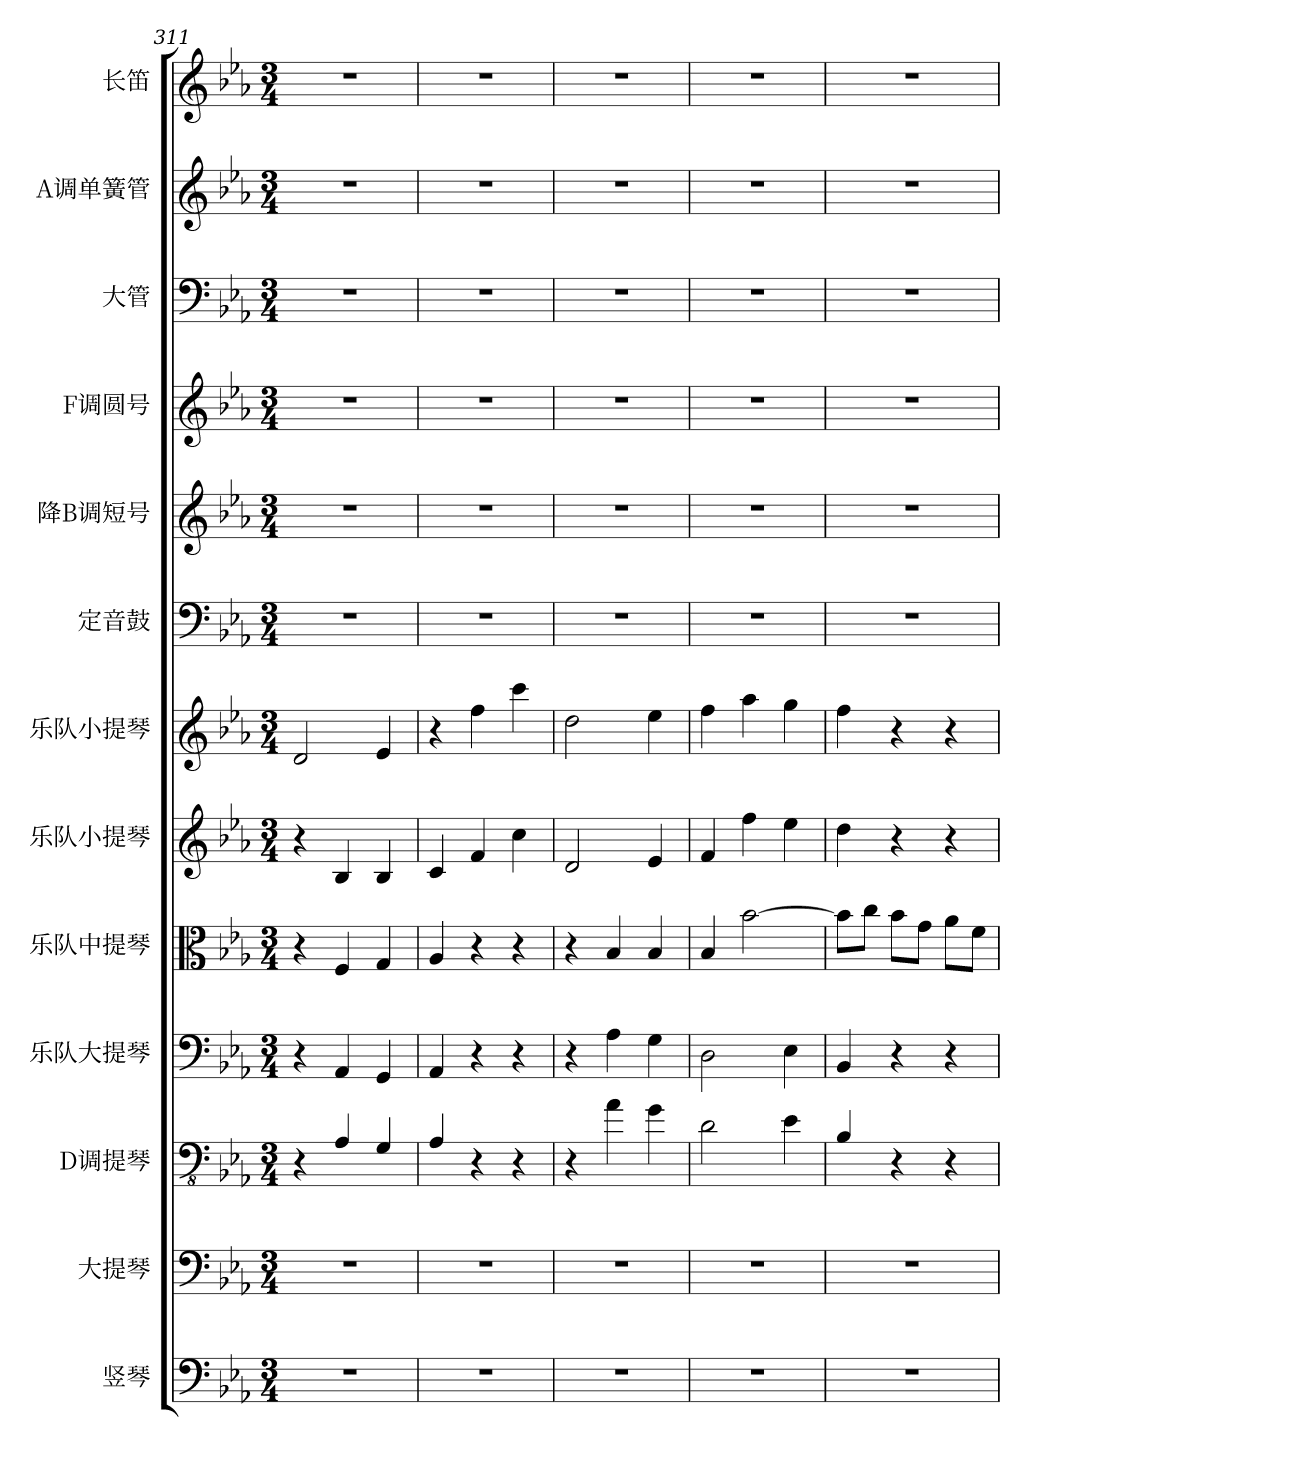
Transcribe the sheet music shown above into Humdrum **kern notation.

**kern	**kern	**kern	**kern	**kern	**kern	**kern	**kern	**kern	**kern	**kern	**kern	**kern
*part13	*part12	*part11	*part10	*part9	*part8	*part7	*part6	*part5	*part4	*part3	*part2	*part1
*staff13	*staff12	*staff11	*staff10	*staff9	*staff8	*staff7	*staff6	*staff5	*staff4	*staff3	*staff2	*staff1
*I"竖琴	*I"大提琴	*I"D调提琴	*I"乐队大提琴	*I"乐队中提琴	*I"乐队小提琴	*I"乐队小提琴	*I"定音鼓	*I"降B调短号	*I"F调圆号	*I"大管	*I"A调单簧管	*I"长笛
!!LO:PB:g=z
*clefF4	*clefF4	*clefFv4	*clefF4	*clefC3	*clefG2	*clefG2	*clefF4	*clefG2	*clefG2	*clefF4	*clefG2	*clefG2
*	*	*ITrd7c12	*	*	*	*	*	*ITrd1c2	*ITrd4c7	*	*ITrd2c3	*
*k[b-e-a-]	*k[b-e-a-]	*k[b-e-a-]	*k[b-e-a-]	*k[b-e-a-]	*k[b-e-a-]	*k[b-e-a-]	*k[b-e-a-]	*k[b-e-a-d-g-]	*k[b-e-a-d-]	*k[b-e-a-]	*k[]	*k[b-e-a-]
*M3/4	*M3/4	*M3/4	*M3/4	*M3/4	*M3/4	*M3/4	*M3/4	*M3/4	*M3/4	*M3/4	*M3/4	*M3/4
=311	=311	=311	=311	=311	=311	=311	=311	=311	=311	=311	=311	=311
2.r	2.r	4r	4r	4r	4r	2d/	2.r	2.r	2.r	2.r	2.r	2.r
.	.	4AAA-/	4AA-/	4F/	4B-/	.	.	.	.	.	.	.
.	.	4GGG/	4GG/	4G/	4B-/	4e-/	.	.	.	.	.	.
=312	=312	=312	=312	=312	=312	=312	=312	=312	=312	=312	=312	=312
2.r	2.r	4AAA-/	4AA-/	4A-/	4c/	4r	2.r	2.r	2.r	2.r	2.r	2.r
.	.	4r	4r	4r	4f/	4ff\	.	.	.	.	.	.
.	.	4r	4r	4r	4cc\	4ccc\	.	.	.	.	.	.
=313	=313	=313	=313	=313	=313	=313	=313	=313	=313	=313	=313	=313
2.r	2.r	4r	4r	4r	2d/	2dd\	2.r	2.r	2.r	2.r	2.r	2.r
.	.	4AA-\	4A-\	4B-/	.	.	.	.	.	.	.	.
.	.	4GG\	4G\	4B-/	4e-/	4ee-\	.	.	.	.	.	.
=314	=314	=314	=314	=314	=314	=314	=314	=314	=314	=314	=314	=314
2.r	2.r	2DD\	2D\	4B-/	4f/	4ff\	2.r	2.r	2.r	2.r	2.r	2.r
.	.	.	.	[2b-\	4ff\	4aa-\	.	.	.	.	.	.
.	.	4EE-\	4E-\	.	4ee-\	4gg\	.	.	.	.	.	.
=315	=315	=315	=315	=315	=315	=315	=315	=315	=315	=315	=315	=315
2.r	2.r	4BBB-/	4BB-/	8b-\L]	4dd\	4ff\	2.r	2.r	2.r	2.r	2.r	2.r
.	.	.	.	8cc\J	.	.	.	.	.	.	.	.
.	.	4r	4r	8b-\L	4r	4r	.	.	.	.	.	.
.	.	.	.	8g\J	.	.	.	.	.	.	.	.
.	.	4r	4r	8a-\L	4r	4r	.	.	.	.	.	.
.	.	.	.	8f\J	.	.	.	.	.	.	.	.
=	=	=	=	=	=	=	=	=	=	=	=	=
*-	*-	*-	*-	*-	*-	*-	*-	*-	*-	*-	*-	*-
